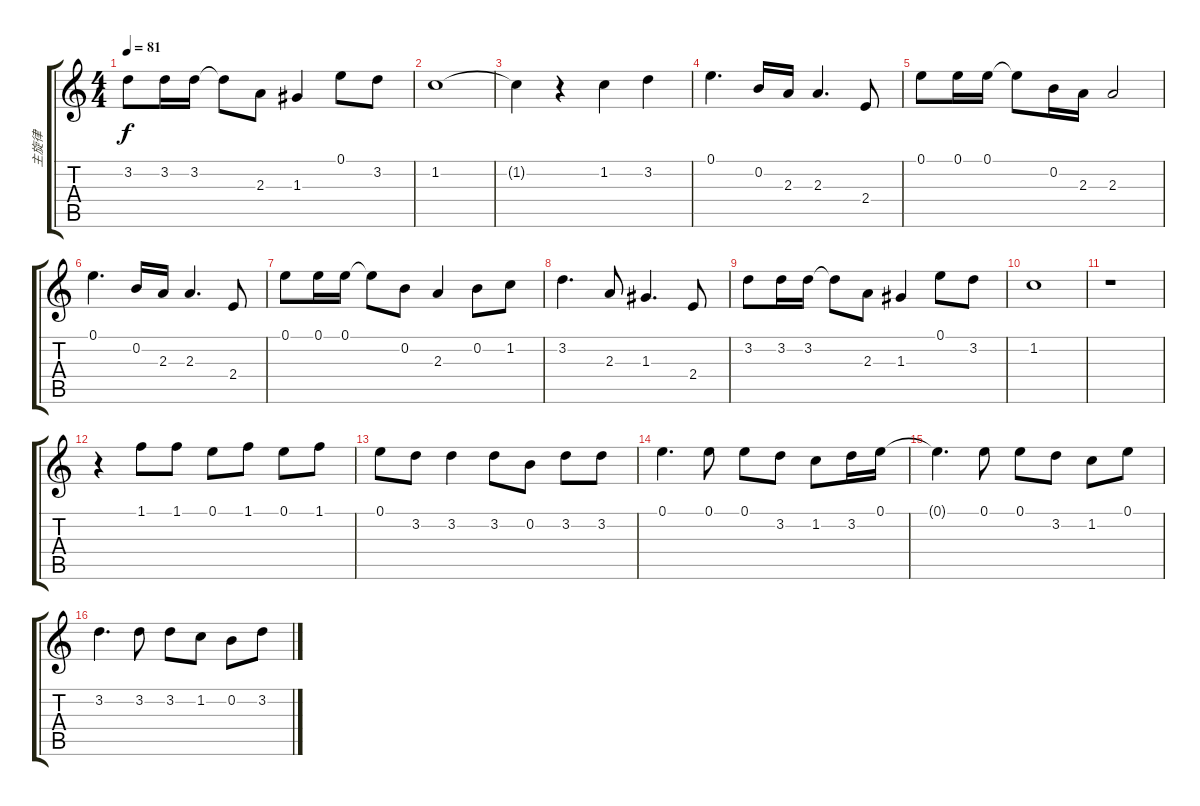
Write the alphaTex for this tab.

\track ("主旋律" "主旋律") {instrument acousticguitarnylon}
\staff {score tabs}
\tuning (E4 B3 G3 D3 A2 E2) {hide}
\ts (4 4)
\tempo 81
\clef g2
\ks c
3.2.8{dy f} 3.2.16 3.2.16 3.2{t}.8 2.3.8 1.3.4 0.1.8 3.2.8 |
1.2.1 |
1.2{t}.4 r.4 1.2.4 3.2.4 |
0.1.4{d} 0.2.16 2.3.16 2.3.4{d} 2.4.8 |
0.1.8 0.1.16 0.1.16 0.1{t}.8 0.2.16 2.3.16 2.3.2 |
0.1.4{d} 0.2.16 2.3.16 2.3.4{d} 2.4.8 |
0.1.8 0.1.16 0.1.16 0.1{t}.8 0.2.8 2.3.4 0.2.8 1.2.8 |
3.2.4{d} 2.3.8 1.3.4{d} 2.4.8 |
3.2.8 3.2.16 3.2.16 3.2{t}.8 2.3.8 1.3.4 0.1.8 3.2.8 |
1.2.1 |
r.1 |
r.4 1.1.8 1.1.8 0.1.8 1.1.8 0.1.8 1.1.8 |
0.1.8 3.2.8 3.2.4 3.2.8 0.2.8 3.2.8 3.2.8 |
0.1.4{d} 0.1.8 0.1.8 3.2.8 1.2.8 3.2.16 0.1.16 |
0.1{t}.4{d} 0.1.8 0.1.8 3.2.8 1.2.8 0.1.8 |
3.2.4{d} 3.2.8 3.2.8 1.2.8 0.2.8 3.2.8
